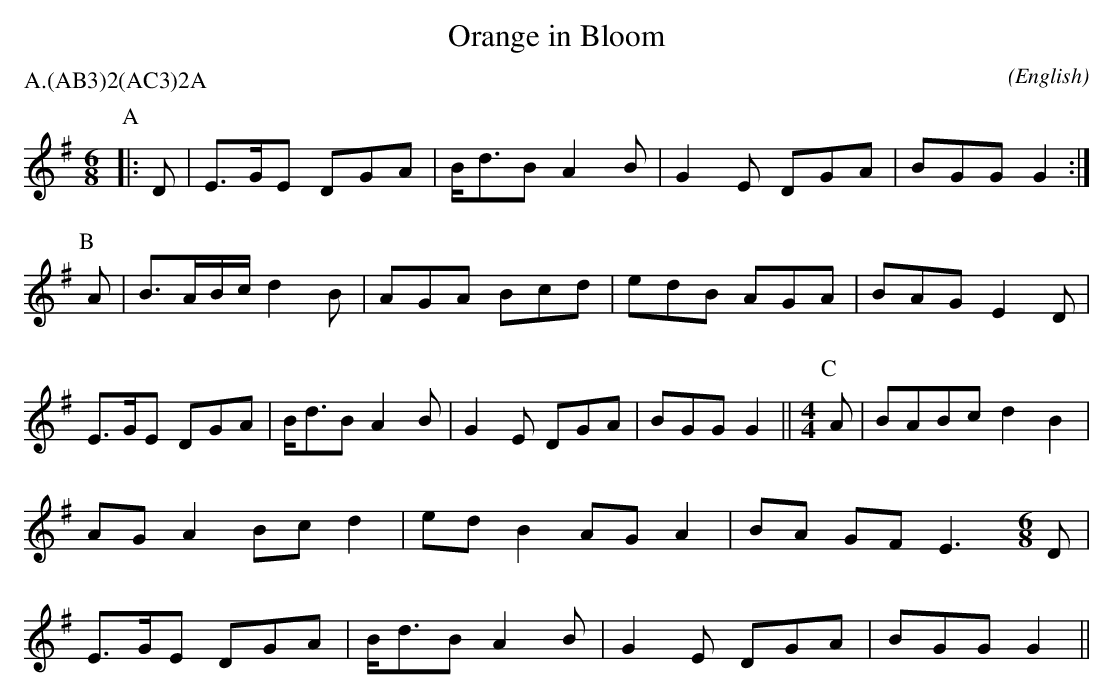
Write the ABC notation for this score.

X:1
T:Orange in Bloom
M:6/8
C:
O:English
P:A.(AB3)2(AC3)2A
K:G
P:A
|: D | E>GE      DGA   | B<dB  A2B   | G2E   DGA   | BGG   G2   :|\
P:B
   A | B>AB/2c/2 d2B   | AGA   Bcd   | edB   AGA   | BAG   E2D  |\
       E>GE      DGA   | B<dB  A2B   | G2E   DGA   | BGG   G2   ||\
M:4/4
P:C
   A | BABc      d2 B2 | AG A2 Bc d2 | ed B2 AG A2 | BA GF E3    \
M:6/8
   D | E>GE      DGA   | B<dB  A2B   | G2E   DGA   | BGG   G2   ||
